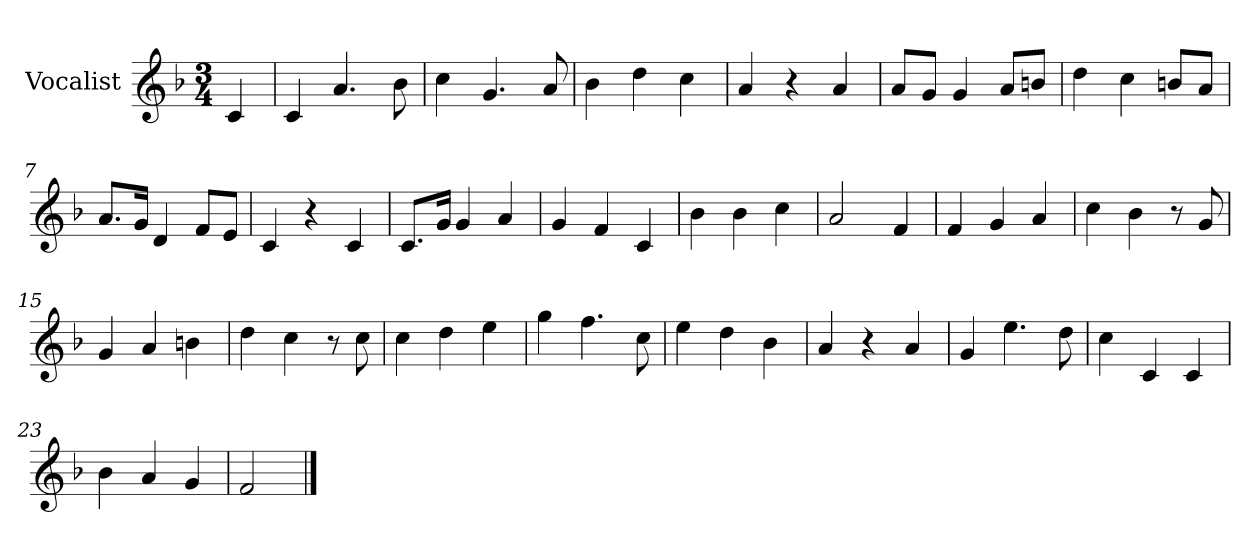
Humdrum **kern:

**kern
*part1
*staff1
*I"Vocalist
*k[b-]
*F:
*M3/4
=
4c
=1
4c
4.a
8b-
=2
4cc
4.g
8a
=3
4b-
4dd
4cc
=4
4a
4r
4a
=5
8aL
8gJ
4g
8aL
8bnJ
=6
4dd
4cc
8bnL
8aJ
=7
8.aL
16gJk
4d
8fL
8eJ
=8
4c
4r
4c
=9
8.cL
16gJk
4g
4a
=10
4g
4f
4c
=11
4b-
4b-
4cc
=12
2a
4f
=13
4f
4g
4a
=14
4cc
4b-
8r
8g
=15
4g
4a
4bn
=16
4dd
4cc
8r
8cc
=17
4cc
4dd
4ee
=18
4gg
4.ff
8cc
=19
4ee
4dd
4b-
=20
4a
4r
4a
=21
4g
4.ee
8dd
=22
4cc
4c
4c
=23
4b-
4a
4g
=24
2f
==
*-
